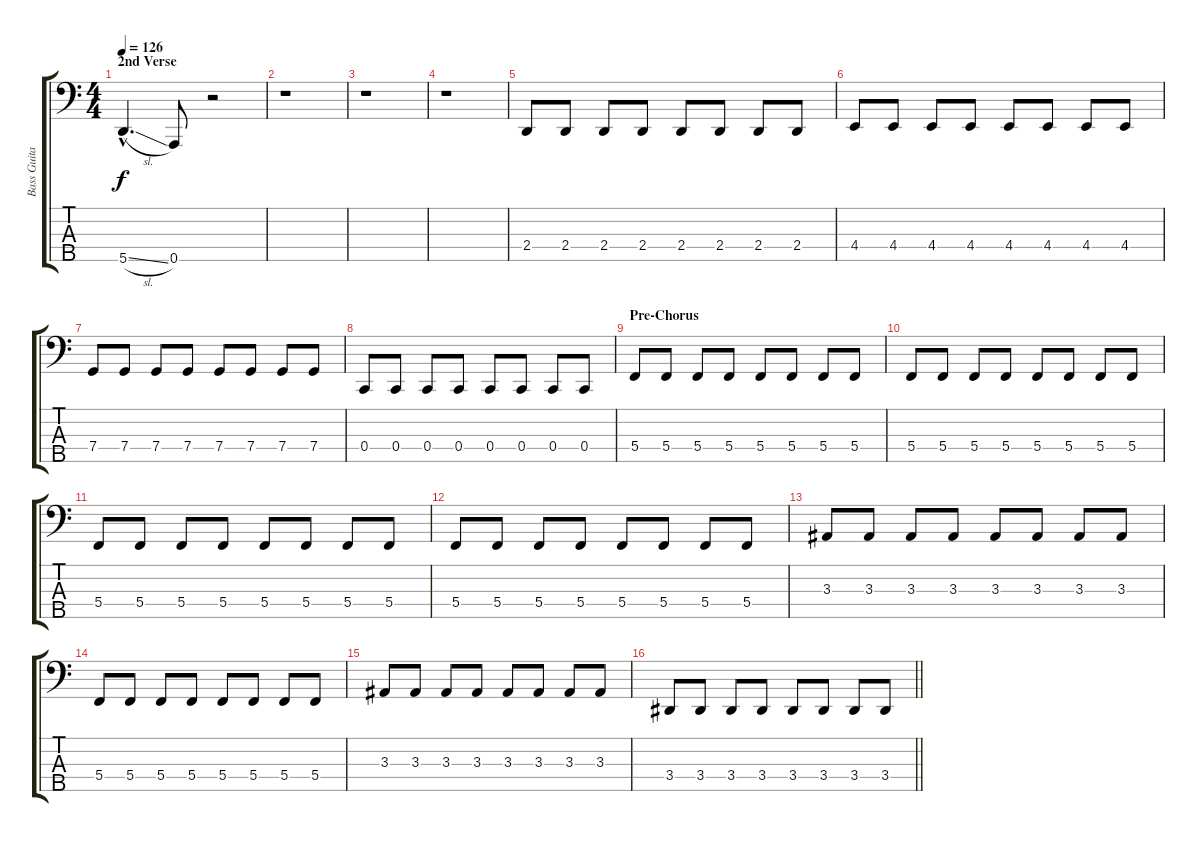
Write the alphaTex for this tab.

\track ("Bass Guitar" "Bass Guita") {instrument electricbasspick}
\staff {score tabs}
\tuning (F2 C2 G1 C1 A0) {hide}
\ts (4 4)
\section ("" "2nd Verse")
\tempo 126
\clef f4
\ks c
5.5{sl hac}.4{d dy f} 0.5.8 r.2 |
r.1 |
r.1 |
r.1 |
2.4.8 2.4.8 2.4.8 2.4.8 2.4.8 2.4.8 2.4.8 2.4.8 |
4.4.8 4.4.8 4.4.8 4.4.8 4.4.8 4.4.8 4.4.8 4.4.8 |
7.4.8 7.4.8 7.4.8 7.4.8 7.4.8 7.4.8 7.4.8 7.4.8 |
0.4.8 0.4.8 0.4.8 0.4.8 0.4.8 0.4.8 0.4.8 0.4.8 |
\section ("" "Pre-Chorus")
5.4.8 5.4.8 5.4.8 5.4.8 5.4.8 5.4.8 5.4.8 5.4.8 |
5.4.8 5.4.8 5.4.8 5.4.8 5.4.8 5.4.8 5.4.8 5.4.8 |
5.4.8 5.4.8 5.4.8 5.4.8 5.4.8 5.4.8 5.4.8 5.4.8 |
5.4.8 5.4.8 5.4.8 5.4.8 5.4.8 5.4.8 5.4.8 5.4.8 |
3.3.8 3.3.8 3.3.8 3.3.8 3.3.8 3.3.8 3.3.8 3.3.8 |
5.4.8 5.4.8 5.4.8 5.4.8 5.4.8 5.4.8 5.4.8 5.4.8 |
3.3.8 3.3.8 3.3.8 3.3.8 3.3.8 3.3.8 3.3.8 3.3.8 |
\barLineRight lightlight
3.4.8 3.4.8 3.4.8 3.4.8 3.4.8 3.4.8 3.4.8 3.4.8
